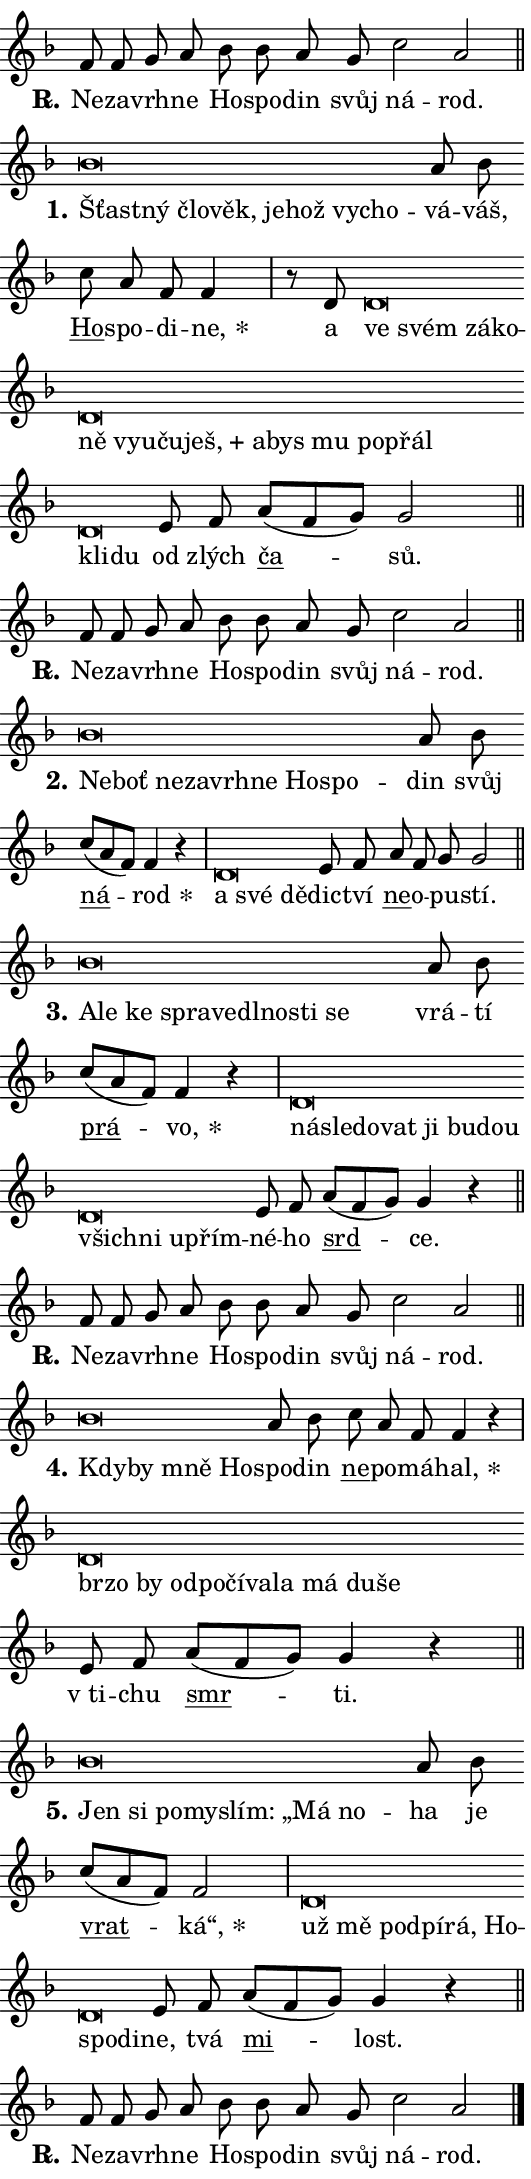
\version "2.24.0"
\header { tagline = "" }
\paper {
  indent = 0\cm
  top-margin = 0\cm
  right-margin = 0.13\cm % to fit lyric hyphens
  bottom-margin = 0\cm
  left-margin = 0\cm
  paper-width = 9\cm
  page-breaking = #ly:one-page-breaking
  system-system-spacing.basic-distance = #11
  score-system-spacing.basic-distance = #11
  ragged-last = ##f
}


%% Author: Thomas Morley
%% https://lists.gnu.org/archive/html/lilypond-user/2020-05/msg00002.html
#(define (line-position grob)
"Returns position of @var[grob} in current system:
   @code{'start}, if at first time-step
   @code{'end}, if at last time-step
   @code{'middle} otherwise
"
  (let* ((col (ly:item-get-column grob))
         (ln (ly:grob-object col 'left-neighbor))
         (rn (ly:grob-object col 'right-neighbor))
         (col-to-check-left (if (ly:grob? ln) ln col))
         (col-to-check-right (if (ly:grob? rn) rn col))
         (break-dir-left
           (and
             (ly:grob-property col-to-check-left 'non-musical #f)
             (ly:item-break-dir col-to-check-left)))
         (break-dir-right
           (and
             (ly:grob-property col-to-check-right 'non-musical #f)
             (ly:item-break-dir col-to-check-right))))
        (cond ((eqv? 1 break-dir-left) 'start)
              ((eqv? -1 break-dir-right) 'end)
              (else 'middle))))

#(define (tranparent-at-line-position vctor)
  (lambda (grob)
  "Relying on @code{line-position} select the relevant enry from @var{vctor}.
Used to determine transparency,"
    (case (line-position grob)
      ((end) (not (vector-ref vctor 0)))
      ((middle) (not (vector-ref vctor 1)))
      ((start) (not (vector-ref vctor 2))))))

noteHeadBreakVisibility =
#(define-music-function (break-visibility)(vector?)
"Makes @code{NoteHead}s transparent relying on @var{break-visibility}"
#{
  \override NoteHead.transparent =
    #(tranparent-at-line-position break-visibility)
#})

#(define delete-ledgers-for-transparent-note-heads
  (lambda (grob)
    "Reads whether a @code{NoteHead} is transparent.
If so this @code{NoteHead} is removed from @code{'note-heads} from
@var{grob}, which is supposed to be @code{LedgerLineSpanner}.
As a result ledgers are not printed for this @code{NoteHead}"
    (let* ((nhds-array (ly:grob-object grob 'note-heads))
           (nhds-list
             (if (ly:grob-array? nhds-array)
                 (ly:grob-array->list nhds-array)
                 '()))
           ;; Relies on the transparent-property being done before
           ;; Staff.LedgerLineSpanner.after-line-breaking is executed.
           ;; This is fragile ...
           (to-keep
             (remove
               (lambda (nhd)
                 (ly:grob-property nhd 'transparent #f))
               nhds-list)))
      ;; TODO find a better method to iterate over grob-arrays, similiar
      ;; to filter/remove etc for lists
      ;; For now rebuilt from scratch
      (set! (ly:grob-object grob 'note-heads)  '())
      (for-each
        (lambda (nhd)
          (ly:pointer-group-interface::add-grob grob 'note-heads nhd))
        to-keep))))

squashNotes = {
  \override NoteHead.X-extent = #'(-0.2 . 0.2)
  \override NoteHead.Y-extent = #'(-0.75 . 0)
  \override NoteHead.stencil =
    #(lambda (grob)
       (let ((pos (ly:grob-property grob 'staff-position)))
         (begin
           (if (< pos -7) (display "ERROR: Lower brevis then expected\n") (display ""))
           (if (<= pos -6) ly:text-interface::print ly:note-head::print))))
}
unSquashNotes = {
  \revert NoteHead.X-extent
  \revert NoteHead.Y-extent
  \revert NoteHead.stencil
}

hideNotes = \noteHeadBreakVisibility #begin-of-line-visible
unHideNotes = \noteHeadBreakVisibility #all-visible

% work-around for resetting accidentals
% https://lilypond.org/doc/v2.23/Documentation/notation/displaying-rhythms#unmetered-music
cadenzaMeasure = {
  \cadenzaOff
  \partial 1024 s1024
  \cadenzaOn
}

#(define-markup-command (accent layout props text) (markup?)
  "Underline accented syllable"
  (interpret-markup layout props
    #{\markup \override #'(offset . 4.3) \underline { #text }#}))

responsum = \markup \concat {
  "R" \hspace #-1.05 \path #0.1 #'((moveto 0 0.07) (lineto 0.9 0.8)) \hspace #0.05 "."
}

spaceSize = #0.6828661417322834 % exact space size for TeX Gyre Schola

\layout {
  \context {
    \Staff
    \remove "Time_signature_engraver"
    \override LedgerLineSpanner.after-line-breaking = #delete-ledgers-for-transparent-note-heads
  }
  \context {
    \Lyrics {
      \override LyricSpace.minimum-distance = \spaceSize
      \override LyricText.font-name = #"TeX Gyre Schola"
      \override LyricText.font-size = 1
      \override StanzaNumber.font-name = #"TeX Gyre Schola Bold"
      \override StanzaNumber.font-size = 1
    }
  }
  \context {
    \Score 
    \override NoteHead.text =
      #(lambda (grob) 
        (let ((pos (ly:grob-property grob 'staff-position)))
          #{\markup {
            \combine
              \halign #-0.55 \raise #(if (= pos -6) 0 0.5) \override #'(thickness . 2) \draw-line #'(3.2 . 0)
              \musicglyph "noteheads.sM1"
          }#}))
  }
}

% magnetic-lyrics.ily
%
%   written by
%     Jean Abou Samra <jean@abou-samra.fr>
%     Werner Lemberg <wl@gnu.org>
%
%   adapted by
%     Jiri Hon <jiri.hon@gmail.com>
%
% Version 2022-Apr-15

% https://www.mail-archive.com/lilypond-user@gnu.org/msg149350.html

#(define (Left_hyphen_pointer_engraver context)
   "Collect syllable-hyphen-syllable occurrences in lyrics and store
them in properties.  This engraver only looks to the left.  For
example, if the lyrics input is @code{foo -- bar}, it does the
following.

@itemize @bullet
@item
Set the @code{text} property of the @code{LyricHyphen} grob between
@q{foo} and @q{bar} to @code{foo}.

@item
Set the @code{left-hyphen} property of the @code{LyricText} grob with
text @q{foo} to the @code{LyricHyphen} grob between @q{foo} and
@q{bar}.
@end itemize

Use this auxiliary engraver in combination with the
@code{lyric-@/text::@/apply-@/magnetic-@/offset!} hook."
   (let ((hyphen #f)
         (text #f))
     (make-engraver
      (acknowledgers
       ((lyric-syllable-interface engraver grob source-engraver)
        (set! text grob)))
      (end-acknowledgers
       ((lyric-hyphen-interface engraver grob source-engraver)
        ;(when (not (grob::has-interface grob 'lyric-space-interface))
          (set! hyphen grob)));)
      ((stop-translation-timestep engraver)
       (when (and text hyphen)
         (ly:grob-set-object! text 'left-hyphen hyphen))
       (set! text #f)
       (set! hyphen #f)))))

#(define (lyric-text::apply-magnetic-offset! grob)
   "If the space between two syllables is less than the value in
property @code{LyricText@/.details@/.squash-threshold}, move the right
syllable to the left so that it gets concatenated with the left
syllable.

Use this function as a hook for
@code{LyricText@/.after-@/line-@/breaking} if the
@code{Left_@/hyphen_@/pointer_@/engraver} is active."
   (let ((hyphen (ly:grob-object grob 'left-hyphen #f)))
     (when hyphen
       (let ((left-text (ly:spanner-bound hyphen LEFT)))
         (when (grob::has-interface left-text 'lyric-syllable-interface)
           (let* ((common (ly:grob-common-refpoint grob left-text X))
                  (this-x-ext (ly:grob-extent grob common X))
                  (left-x-ext
                   (begin
                     ;; Trigger magnetism for left-text.
                     (ly:grob-property left-text 'after-line-breaking)
                     (ly:grob-extent left-text common X)))
                  ;; `delta` is the gap width between two syllables.
                  (delta (- (interval-start this-x-ext)
                            (interval-end left-x-ext)))
                  (details (ly:grob-property grob 'details))
                  (threshold (assoc-get 'squash-threshold details 0.2)))
             (when (< delta threshold)
               (let* (;; We have to manipulate the input text so that
                      ;; ligatures crossing syllable boundaries are not
                      ;; disabled.  For languages based on the Latin
                      ;; script this is essentially a beautification.
                      ;; However, for non-Western scripts it can be a
                      ;; necessity.
                      (lt (ly:grob-property left-text 'text))
                      (rt (ly:grob-property grob 'text))
                      (is-space (grob::has-interface hyphen 'lyric-space-interface))
                      (space (if is-space " " ""))
                      (extra-delta (if is-space spaceSize 0))
                      ;; Append new syllable.
                      (ltrt-space (if (and (string? lt) (string? rt))
                                (string-append lt space rt)
                                (make-concat-markup (list lt space rt))))
                      ;; Right-align `ltrt` to the right side.
                      (ltrt-space-markup (grob-interpret-markup
                               grob
                               (make-translate-markup
                                (cons (interval-length this-x-ext) 0)
                                (make-right-align-markup ltrt-space)))))
                 (begin
                   ;; Don't print `left-text`.
                   (ly:grob-set-property! left-text 'stencil #f)
                   ;; Set text and stencil (which holds all collected
                   ;; syllables so far) and shift it to the left.
                   (ly:grob-set-property! grob 'text ltrt-space)
                   (ly:grob-set-property! grob 'stencil ltrt-space-markup)
                   (ly:grob-translate-axis! grob (- (- delta extra-delta)) X))))))))))


#(define (lyric-hyphen::displace-bounds-first grob)
   ;; Make very sure this callback isn't triggered too early.
   (let ((left (ly:spanner-bound grob LEFT))
         (right (ly:spanner-bound grob RIGHT)))
     (ly:grob-property left 'after-line-breaking)
     (ly:grob-property right 'after-line-breaking)
     (ly:lyric-hyphen::print grob)))

squashThreshold = #0.4

\layout {
  \context {
    \Lyrics
    \consists #Left_hyphen_pointer_engraver
    \override LyricText.after-line-breaking =
      #lyric-text::apply-magnetic-offset!
    \override LyricHyphen.stencil = #lyric-hyphen::displace-bounds-first
    \override LyricText.details.squash-threshold = \squashThreshold
    \override LyricHyphen.minimum-distance = 0
    \override LyricHyphen.minimum-length = \squashThreshold
  }
}

squashText = \override LyricText.details.squash-threshold = 9999
unSquashText = \override LyricText.details.squash-threshold = \squashThreshold

leftText = \override LyricText.self-alignment-X = #LEFT
unLeftText = \revert LyricText.self-alignment-X

starOffset = #(lambda (grob) 
                (let ((x_offset (ly:self-alignment-interface::aligned-on-x-parent grob)))
                  (if (= x_offset 0) 0 (+ x_offset 1.2))))

star = #(define-music-function (syllable)(string?)
"Append star separator at the end of a syllable"
#{
  \once \override LyricText.X-offset = #starOffset
  \lyricmode { \markup {
    #syllable
    \override #'((font-name . "TeX Gyre Schola Bold")) \hspace #0.2 \lower #0.65 \larger "*"
  } }
#})

starAccent = #(define-music-function (syllable)(string?)
"Append star separator at the end of a syllable and make accent"
#{
  \once \override LyricText.X-offset = #starOffset
  \lyricmode { \markup {
    \accent #syllable
    \override #'((font-name . "TeX Gyre Schola Bold")) \hspace #0.2 \lower #0.65 \larger "*"
  } }
#})

breath = #(define-music-function (syllable)(string?)
"Append breathing indicator at the end of a syllable"
#{
  \lyricmode { \markup { #syllable "+" } }
#})

optionalBreath = #(define-music-function (syllable)(string?)
"Append optional breathing indicator at the end of a syllable"
#{
  \lyricmode { \markup { #syllable "(+)" } }
#})


\score {
    <<
        \new Voice = "melody" { \cadenzaOn \key f \major \relative { f'8 f g a bes bes \bar "" a g \bar "" c2 a \cadenzaMeasure \bar "||" \break } }
        \new Lyrics \lyricsto "melody" { \lyricmode { \set stanza = \responsum
Ne -- za -- vrh -- ne Ho -- spo -- din svůj ná -- rod. } }
    >>
    \layout {}
}

\score {
    <<
        \new Voice = "melody" { \cadenzaOn \key f \major \relative { \squashNotes bes'\breve*1/16 \hideNotes \breve*1/16 \bar "" \breve*1/16 \bar "" \breve*1/16 \bar "" \breve*1/16 \bar "" \breve*1/16 \bar "" \breve*1/16 \breve*1/16 \bar "" \unHideNotes \unSquashNotes a8 bes \bar "" c a f f4 \cadenzaMeasure \bar "|" r8 d8 \squashNotes d\breve*1/16 \hideNotes \breve*1/16 \bar "" \breve*1/16 \bar "" \breve*1/16 \bar "" \breve*1/16 \bar "" \breve*1/16 \bar "" \breve*1/16 \bar "" \breve*1/16 \bar "" \breve*1/16 \bar "" \breve*1/16 \bar "" \breve*1/16 \bar "" \breve*1/16 \bar "" \breve*1/16 \bar "" \breve*1/16 \bar "" \breve*1/16 \breve*1/16 \bar "" \unHideNotes \unSquashNotes e8 f \bar "" a[( f g)] g2 \cadenzaMeasure \bar "||" \break } }
        \new Lyrics \lyricsto "melody" { \lyricmode { \set stanza = "1."
\leftText Šťast -- \squashText ný člo -- věk, je -- hož vy -- cho -- \unLeftText \unSquashText vá -- váš, \markup \accent Ho -- spo -- di -- \star ne, a \leftText ve \squashText svém zá -- ko -- ně vy -- u -- ču -- \breath "ješ," a -- bys mu po -- přál kli -- du \unLeftText \unSquashText od zlých \markup \accent ča -- sů. } }
    >>
    \layout {}
}

\score {
    <<
        \new Voice = "melody" { \cadenzaOn \key f \major \relative { f'8 f g a bes bes \bar "" a g \bar "" c2 a \cadenzaMeasure \bar "||" \break } }
        \new Lyrics \lyricsto "melody" { \lyricmode { \set stanza = \responsum
Ne -- za -- vrh -- ne Ho -- spo -- din svůj ná -- rod. } }
    >>
    \layout {}
}

\score {
    <<
        \new Voice = "melody" { \cadenzaOn \key f \major \relative { \squashNotes bes'\breve*1/16 \hideNotes \breve*1/16 \bar "" \breve*1/16 \bar "" \breve*1/16 \bar "" \breve*1/16 \bar "" \breve*1/16 \bar "" \breve*1/16 \breve*1/16 \bar "" \unHideNotes \unSquashNotes a8 bes \bar "" c[( a f)] f4 r \cadenzaMeasure \bar "|" \squashNotes d\breve*1/16 \hideNotes \breve*1/16 \breve*1/16 \bar "" \unHideNotes \unSquashNotes e8 f \bar "" a f g g2 \cadenzaMeasure \bar "||" \break } }
        \new Lyrics \lyricsto "melody" { \lyricmode { \set stanza = "2."
\leftText Ne -- \squashText boť ne -- za -- vrh -- ne Ho -- spo -- \unLeftText \unSquashText din svůj \markup \accent ná -- \star rod \leftText a \squashText své dě -- \unLeftText \unSquashText dic -- tví \markup \accent ne -- o -- pu -- stí. } }
    >>
    \layout {}
}

\score {
    <<
        \new Voice = "melody" { \cadenzaOn \key f \major \relative { \squashNotes bes'\breve*1/16 \hideNotes \breve*1/16 \bar "" \breve*1/16 \bar "" \breve*1/16 \bar "" \breve*1/16 \bar "" \breve*1/16 \bar "" \breve*1/16 \bar "" \breve*1/16 \breve*1/16 \bar "" \unHideNotes \unSquashNotes a8 bes \bar "" c[( a f)] f4 r \cadenzaMeasure \bar "|" \squashNotes d\breve*1/16 \hideNotes \breve*1/16 \bar "" \breve*1/16 \bar "" \breve*1/16 \bar "" \breve*1/16 \bar "" \breve*1/16 \bar "" \breve*1/16 \bar "" \breve*1/16 \bar "" \breve*1/16 \bar "" \breve*1/16 \breve*1/16 \bar "" \unHideNotes \unSquashNotes e8 f \bar "" a[( f g)] g4 r \cadenzaMeasure \bar "||" \break } }
        \new Lyrics \lyricsto "melody" { \lyricmode { \set stanza = "3."
\leftText A -- \squashText le ke spra -- ve -- dl -- no -- sti se \unLeftText \unSquashText vrá -- tí \markup \accent prá -- \star vo, \leftText ná -- \squashText sle -- do -- vat ji bu -- dou všich -- ni u -- přím -- \unLeftText \unSquashText né -- ho \markup \accent srd -- ce. } }
    >>
    \layout {}
}

\score {
    <<
        \new Voice = "melody" { \cadenzaOn \key f \major \relative { f'8 f g a bes bes \bar "" a g \bar "" c2 a \cadenzaMeasure \bar "||" \break } }
        \new Lyrics \lyricsto "melody" { \lyricmode { \set stanza = \responsum
Ne -- za -- vrh -- ne Ho -- spo -- din svůj ná -- rod. } }
    >>
    \layout {}
}

\score {
    <<
        \new Voice = "melody" { \cadenzaOn \key f \major \relative { \squashNotes bes'\breve*1/16 \hideNotes \breve*1/16 \bar "" \breve*1/16 \breve*1/16 \bar "" \unHideNotes \unSquashNotes a8 bes \bar "" c a f f4 r \cadenzaMeasure \bar "|" \squashNotes d\breve*1/16 \hideNotes \breve*1/16 \bar "" \breve*1/16 \bar "" \breve*1/16 \bar "" \breve*1/16 \bar "" \breve*1/16 \bar "" \breve*1/16 \bar "" \breve*1/16 \bar "" \breve*1/16 \bar "" \breve*1/16 \breve*1/16 \bar "" \unHideNotes \unSquashNotes e8 f \bar "" a[( f g)] g4 r \cadenzaMeasure \bar "||" \break } }
        \new Lyrics \lyricsto "melody" { \lyricmode { \set stanza = "4."
\leftText Kdy -- \squashText by mně Ho -- \unLeftText \unSquashText spo -- din \markup \accent ne -- po -- má -- \star hal, \leftText br -- \squashText zo by od -- po -- čí -- va -- la má du -- še \unLeftText \unSquashText "v ti" -- chu \markup \accent smr -- ti. } }
    >>
    \layout {}
}

\score {
    <<
        \new Voice = "melody" { \cadenzaOn \key f \major \relative { \squashNotes bes'\breve*1/16 \hideNotes \breve*1/16 \bar "" \breve*1/16 \bar "" \breve*1/16 \bar "" \breve*1/16 \bar "" \breve*1/16 \breve*1/16 \bar "" \unHideNotes \unSquashNotes a8 bes \bar "" c[( a f)] f2 \cadenzaMeasure \bar "|" \squashNotes d\breve*1/16 \hideNotes \breve*1/16 \bar "" \breve*1/16 \bar "" \breve*1/16 \bar "" \breve*1/16 \bar "" \breve*1/16 \bar "" \breve*1/16 \breve*1/16 \bar "" \unHideNotes \unSquashNotes e8 f \bar "" a[( f g)] g4 r \cadenzaMeasure \bar "||" \break } }
        \new Lyrics \lyricsto "melody" { \lyricmode { \set stanza = "5."
\leftText Jen \squashText si po -- my -- slím: „Má no -- \unLeftText \unSquashText ha je \markup \accent vrat -- \star ká“, \leftText už \squashText mě pod -- pí -- rá, Ho -- spo -- di -- \unLeftText \unSquashText ne, tvá \markup \accent mi -- lost. } }
    >>
    \layout {}
}

\score {
    <<
        \new Voice = "melody" { \cadenzaOn \key f \major \relative { f'8 f g a bes bes \bar "" a g \bar "" c2 a \cadenzaMeasure \bar "||" \break } \bar "|." }
        \new Lyrics \lyricsto "melody" { \lyricmode { \set stanza = \responsum
Ne -- za -- vrh -- ne Ho -- spo -- din svůj ná -- rod. } }
    >>
    \layout {}
}
